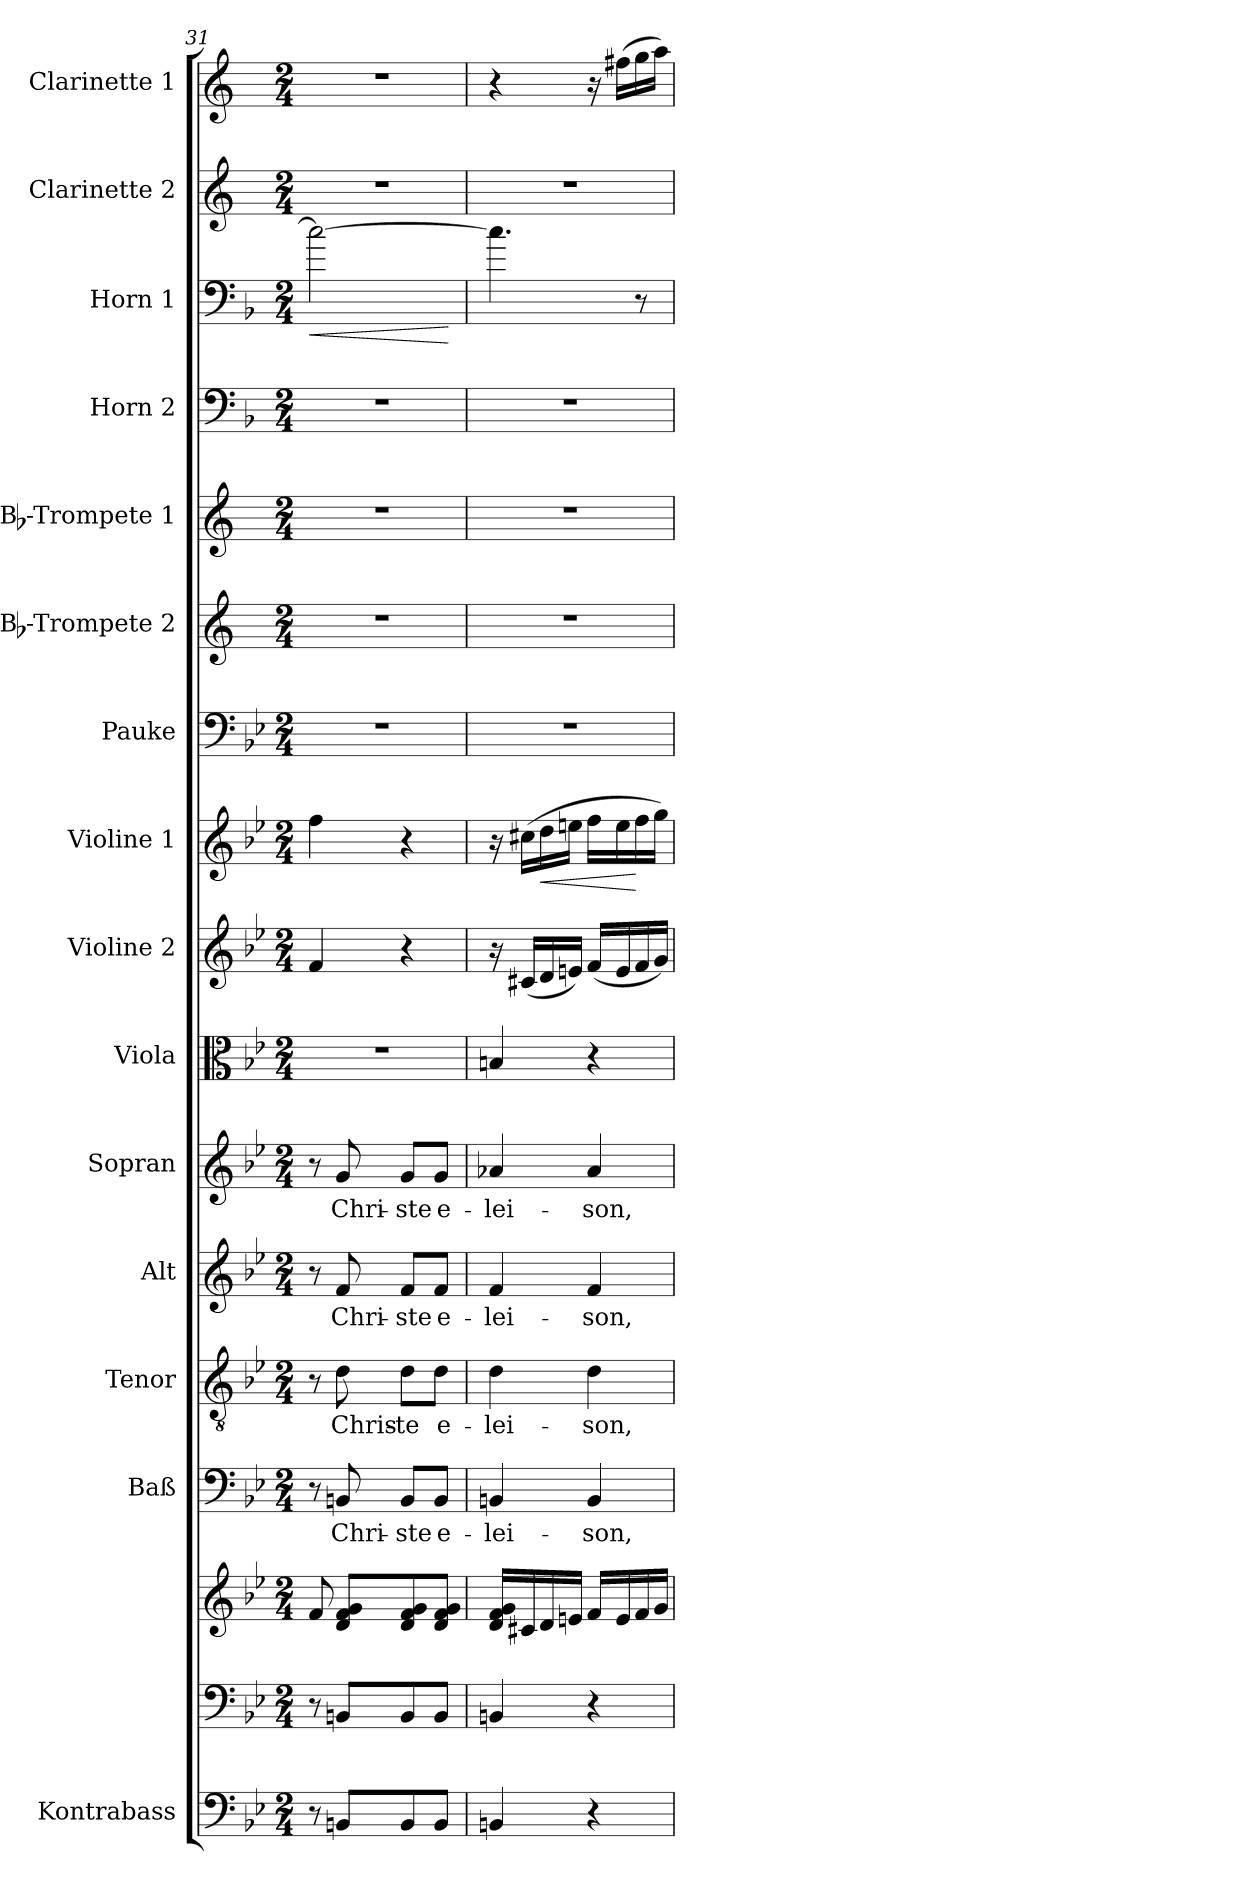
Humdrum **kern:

**kern	**kern	**kern	**kern	**text	**kern	**text	**kern	**text	**kern	**text	**kern	**kern	**kern	**dynam	**kern	**kern	**kern	**kern	**kern	**dynam	**kern	**kern
*part16	*part15	*part15	*part14	*part14	*part13	*part13	*part12	*part12	*part11	*part11	*part10	*part9	*part8	*part8	*part7	*part6	*part5	*part4	*part3	*part3	*part2	*part1
*staff17	*staff16	*staff15	*staff14	*staff14	*staff13	*staff13	*staff12	*staff12	*staff11	*staff11	*staff10	*staff9	*staff8	*staff8	*staff7	*staff6	*staff5	*staff4	*staff3	*staff3	*staff2	*staff1
*I"Kontrabass	*	*	*I"Baß	*	*I"Tenor	*	*I"Alt	*	*I"Sopran	*	*I"Viola	*I"Violine 2	*I"Violine 1	*	*I"Pauke	*I"Bb-Trompete 2	*I"Bb-Trompete 1	*I"Horn 2	*I"Horn 1	*	*I"Clarinette 2	*I"Clarinette 1
*I'Kb.	*	*	*I'Baß	*	*I'Ten	*	*I'Alt	*	*I'Sop	*	*I'Vla.	*I'Vln. 2	*I'Vln. 1	*	*I'Pk.	*I'Bb Trp. 2	*I'Bb Trp. 1	*I'Hrn. 2	*I'Hrn. 1	*	*I'Cl. 2	*I'Cl. 1
*clefF4	*clefF4	*clefG2	*clefF4	*	*clefGv2	*	*clefG2	*	*clefG2	*	*clefC3	*clefG2	*clefG2	*	*clefF4	*clefG2	*clefG2	*clefF4	*clefF4	*	*clefG2	*clefG2
*ITrd7c12	*	*	*	*	*	*	*	*	*	*	*	*	*	*	*	*ITrd1c2	*ITrd1c2	*ITrd4c7	*ITrd4c7	*	*ITrd1c2	*ITrd1c2
*k[b-e-]	*k[b-e-]	*k[b-e-]	*k[b-e-]	*	*k[b-e-]	*	*k[b-e-]	*	*k[b-e-]	*	*k[b-e-]	*k[b-e-]	*k[b-e-]	*	*k[b-e-]	*k[b-e-]	*k[b-e-]	*k[b-e-]	*k[b-e-]	*	*k[b-e-]	*k[b-e-]
*B-:	*B-:	*B-:	*B-:	*	*B-:	*	*B-:	*	*B-:	*	*B-:	*B-:	*B-:	*	*B-:	*B-:	*B-:	*B-:	*B-:	*	*B-:	*B-:
*M2/4	*M2/4	*M2/4	*M2/4	*	*M2/4	*	*M2/4	*	*M2/4	*	*M2/4	*M2/4	*M2/4	*	*M2/4	*M2/4	*M2/4	*M2/4	*M2/4	*	*M2/4	*M2/4
=31	=31	=31	=31	=31	=31	=31	=31	=31	=31	=31	=31	=31	=31	=31	=31	=31	=31	=31	=31	=31	=31	=31
!	!	!	!	!	!	!	!	!	!	!	!	!	!	!	!	!	!	!	!	!LO:HP:b	!	!
8r	8r	8f/	8r	.	8r	.	8r	.	8r	.	2r	4f/	4ff\	.	2r	2r	2r	2r	2f\_	<	2r	2r
!	!	!	!	!LO:LY:b	!	!LO:LY:b	!	!LO:LY:b	!	!LO:LY:b	!	!	!	!	!	!	!	!	!	!	!	!
8BBBn/L	8BBn/L	8d/ 8f/ 8g/L	8BBn/	Chri-	8d\	Chris-	8f/	Chri-	8g/	Chri-	.	.	.	.	.	.	.	.	.	.	.	.
!	!	!	!	!LO:LY:b	!	!LO:LY:b	!	!LO:LY:b	!	!LO:LY:b	!	!	!	!	!	!	!	!	!	!	!	!
8BBB/	8BB/	8d/ 8f/ 8g/	8BB/L	-ste	8d\L	-te	8f/L	-ste	8g/L	-ste	.	4r	4r	.	.	.	.	.	.	.	.	.
!	!	!	!	!LO:LY:b	!	!LO:LY:b	!	!LO:LY:b	!	!LO:LY:b	!	!	!	!	!	!	!	!	!	!	!	!
8BBB/J	8BB/J	8d/ 8f/ 8g/J	8BB/J	e-	8d\J	e-	8f/J	e-	8g/J	e-	.	.	.	.	.	.	.	.	.	.	.	.
.	.	.	.	.	.	.	.	.	.	.	.	.	.	.	.	.	.	.	.	[	.	.
!!LO:PB:g=z
=32	=32	=32	=32	=32	=32	=32	=32	=32	=32	=32	=32	=32	=32	=32	=32	=32	=32	=32	=32	=32	=32	=32
!	!	!	!	!LO:LY:b	!	!LO:LY:b	!	!LO:LY:b	!	!LO:LY:b	!	!	!	!	!	!	!	!	!	!	!	!
4BBBn/	4BBn/	16d/ 16f/ 16g/LL	4BBn/	-lei-	4d\	-lei-	4f/	-lei-	4a-X/	-lei-	4Bn/	16r	16r	.	2r	2r	2r	2r	4.f\]	.	2r	4r
.	.	16c#X/	.	.	.	.	.	.	.	.	.	(<16c#X/LL	(>16cc#X\LL	.	.	.	.	.	.	.	.	.
!	!	!	!	!	!	!	!	!	!	!	!	!	!	!LO:HP:b	!	!	!	!	!	!	!	!
.	.	16d/	.	.	.	.	.	.	.	.	.	16d/	16dd\	<	.	.	.	.	.	.	.	.
.	.	16en/JJ	.	.	.	.	.	.	.	.	.	16en/JJ)	16een\JJ	.	.	.	.	.	.	.	.	.
!	!	!	!	!LO:LY:b	!	!LO:LY:b	!	!LO:LY:b	!	!LO:LY:b	!	!	!	!	!	!	!	!	!	!	!	!
4r	4r	16f/LL	4BB/	-son,	4d\	-son,	4f/	-son,	4a-/	-son,	4r	(<16f/LL	16ff\LL	.	.	.	.	.	.	.	.	16r
.	.	16e/	.	.	.	.	.	.	.	.	.	16e/	16ee\	.	.	.	.	.	.	.	.	(>16een\LL
.	.	16f/	.	.	.	.	.	.	.	.	.	16f/	16ff\	[	.	.	.	.	8r	.	.	16ff\
.	.	16g/JJ	.	.	.	.	.	.	.	.	.	16g/JJ)	16gg\JJ)	.	.	.	.	.	.	.	.	16gg\JJ)
=	=	=	=	=	=	=	=	=	=	=	=	=	=	=	=	=	=	=	=	=	=	=
*-	*-	*-	*-	*-	*-	*-	*-	*-	*-	*-	*-	*-	*-	*-	*-	*-	*-	*-	*-	*-	*-	*-
